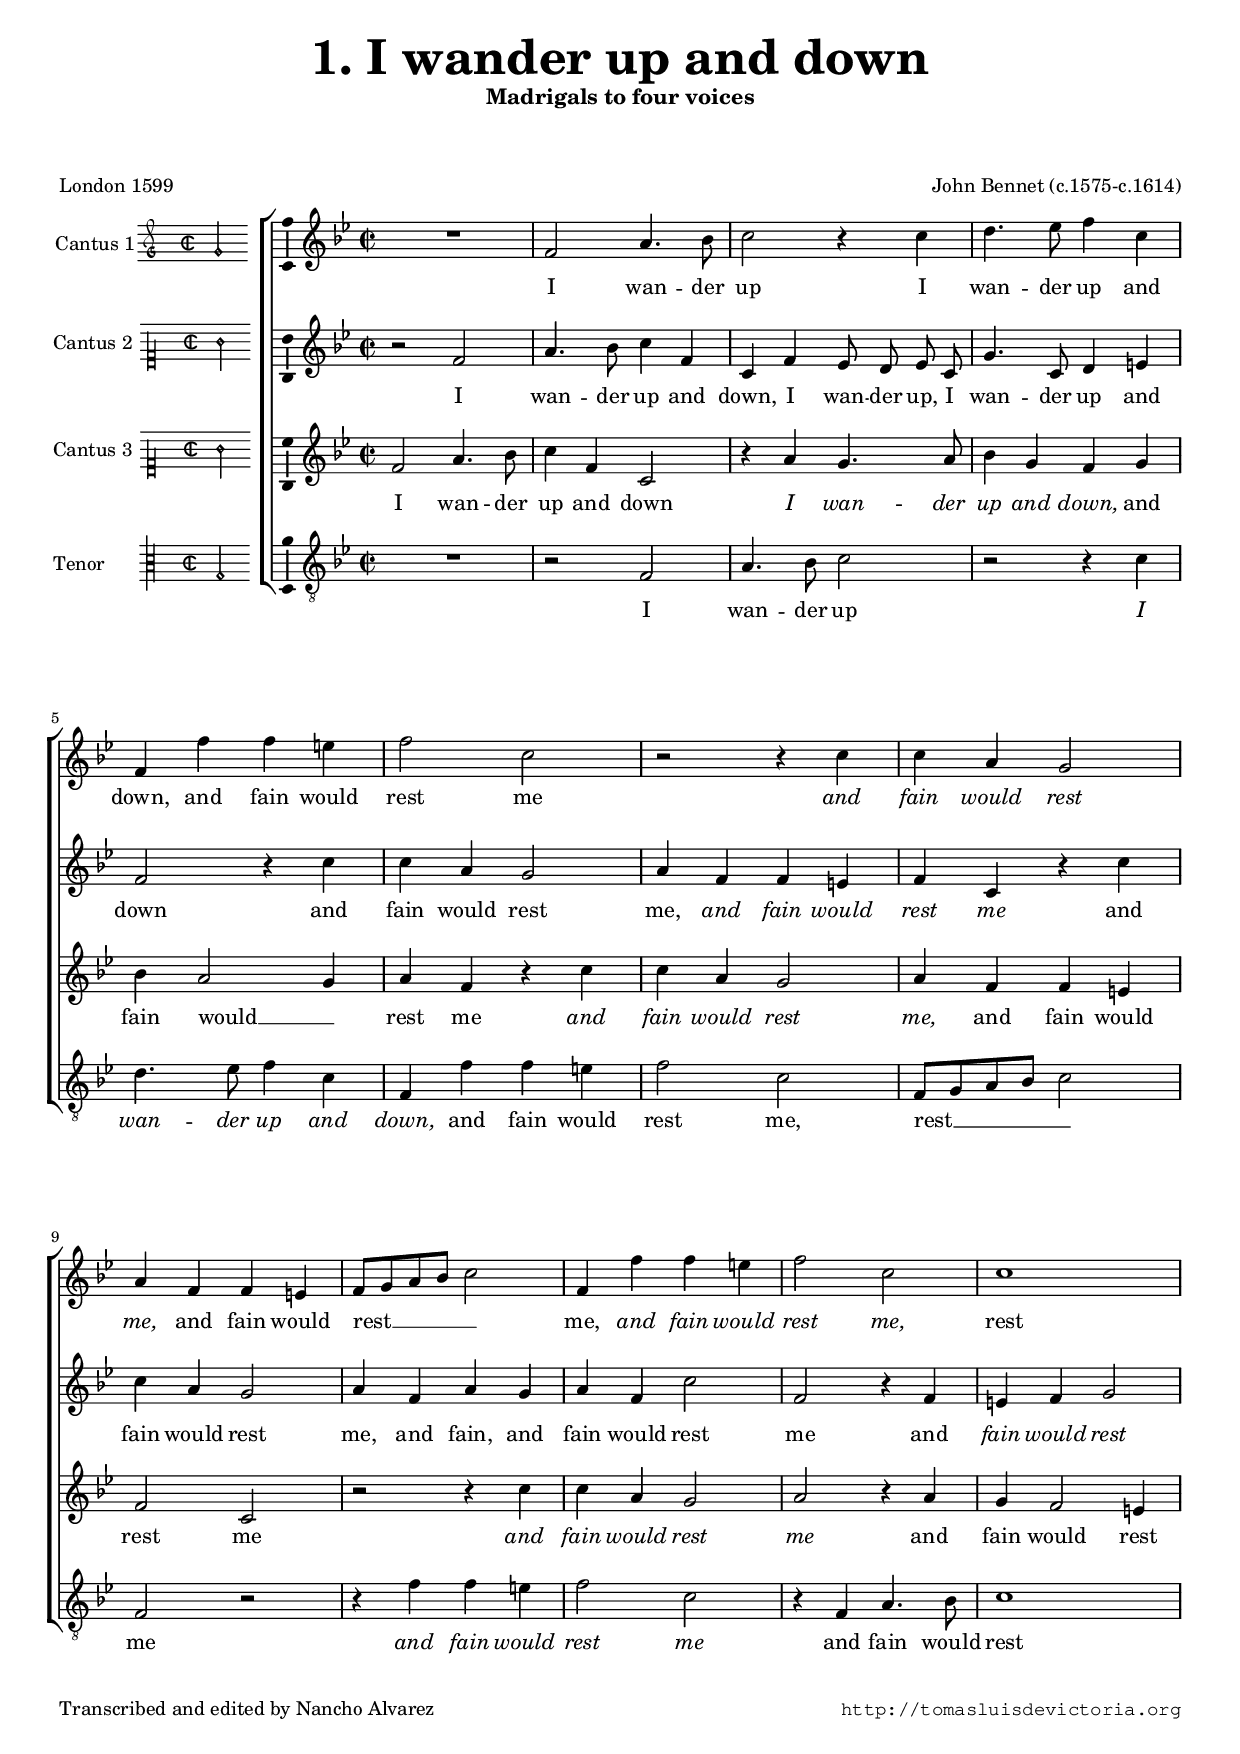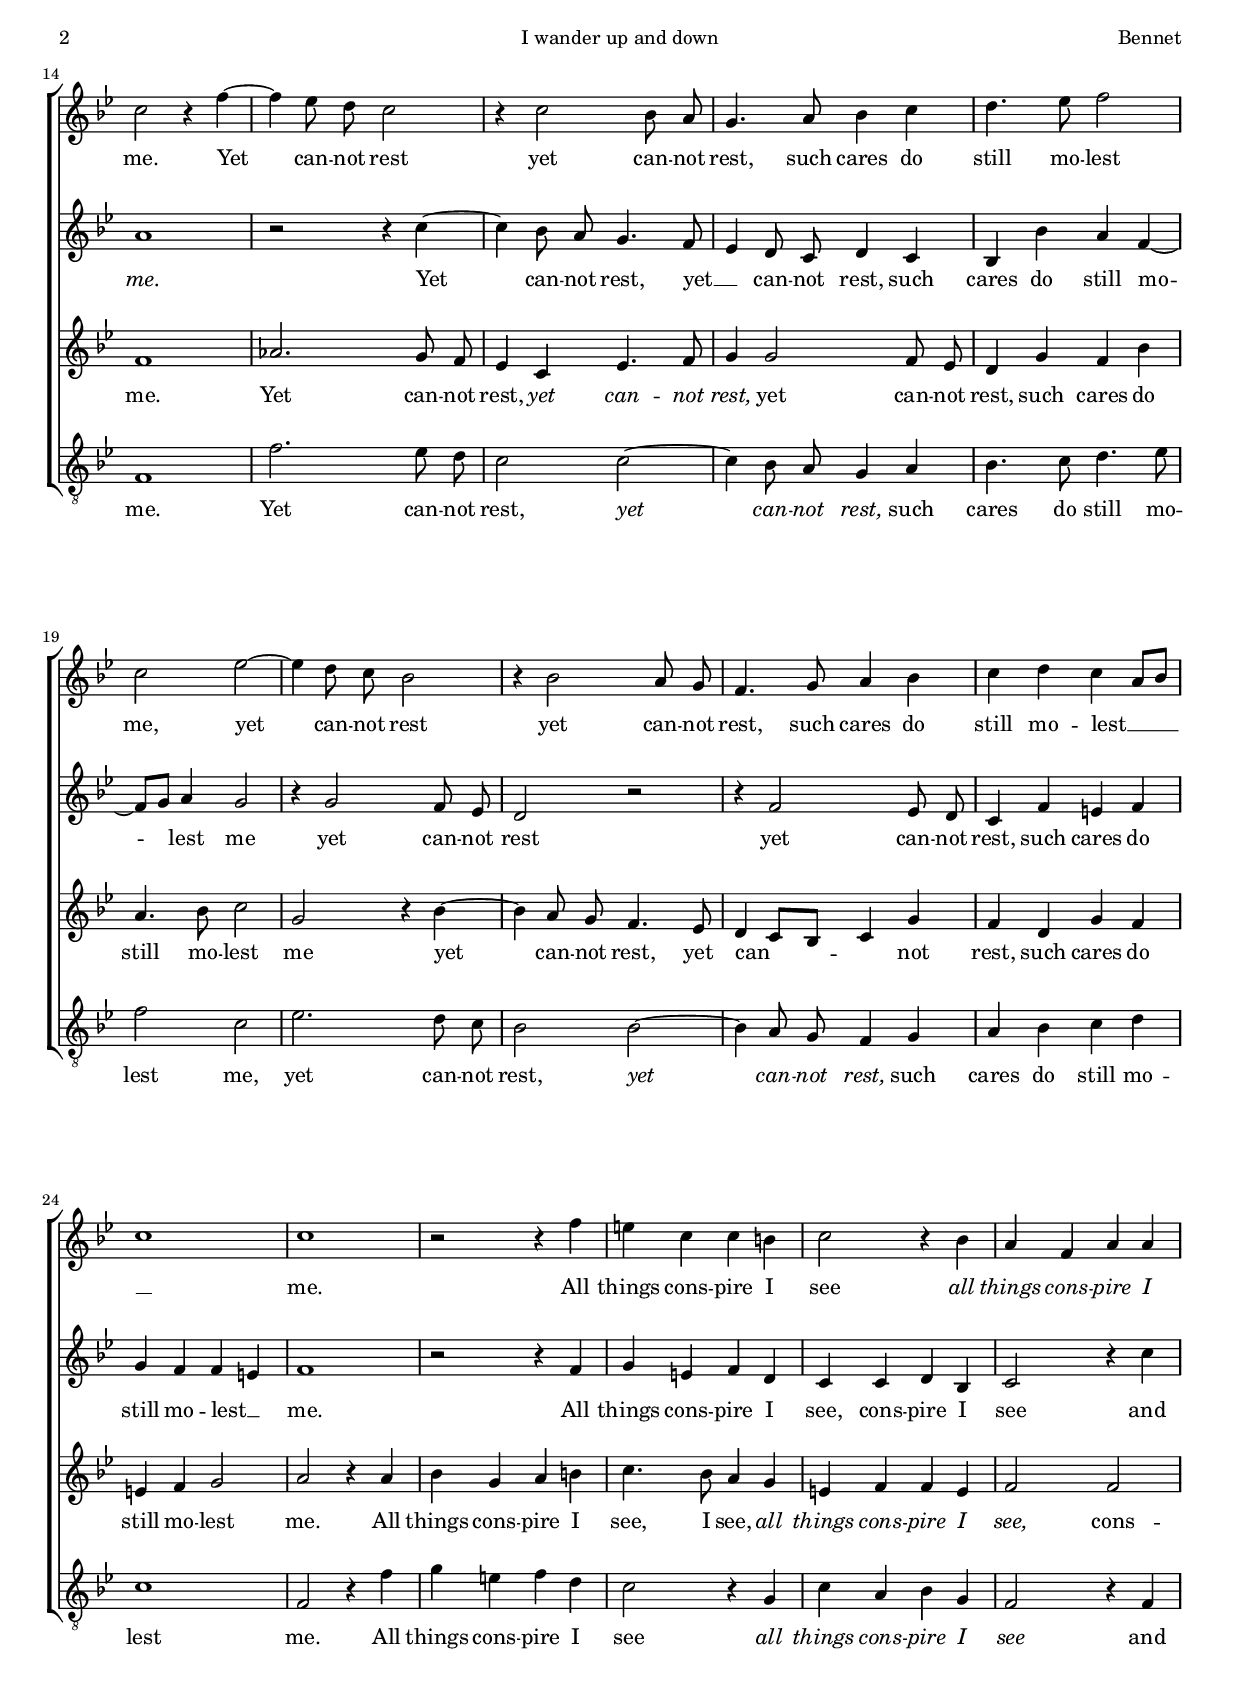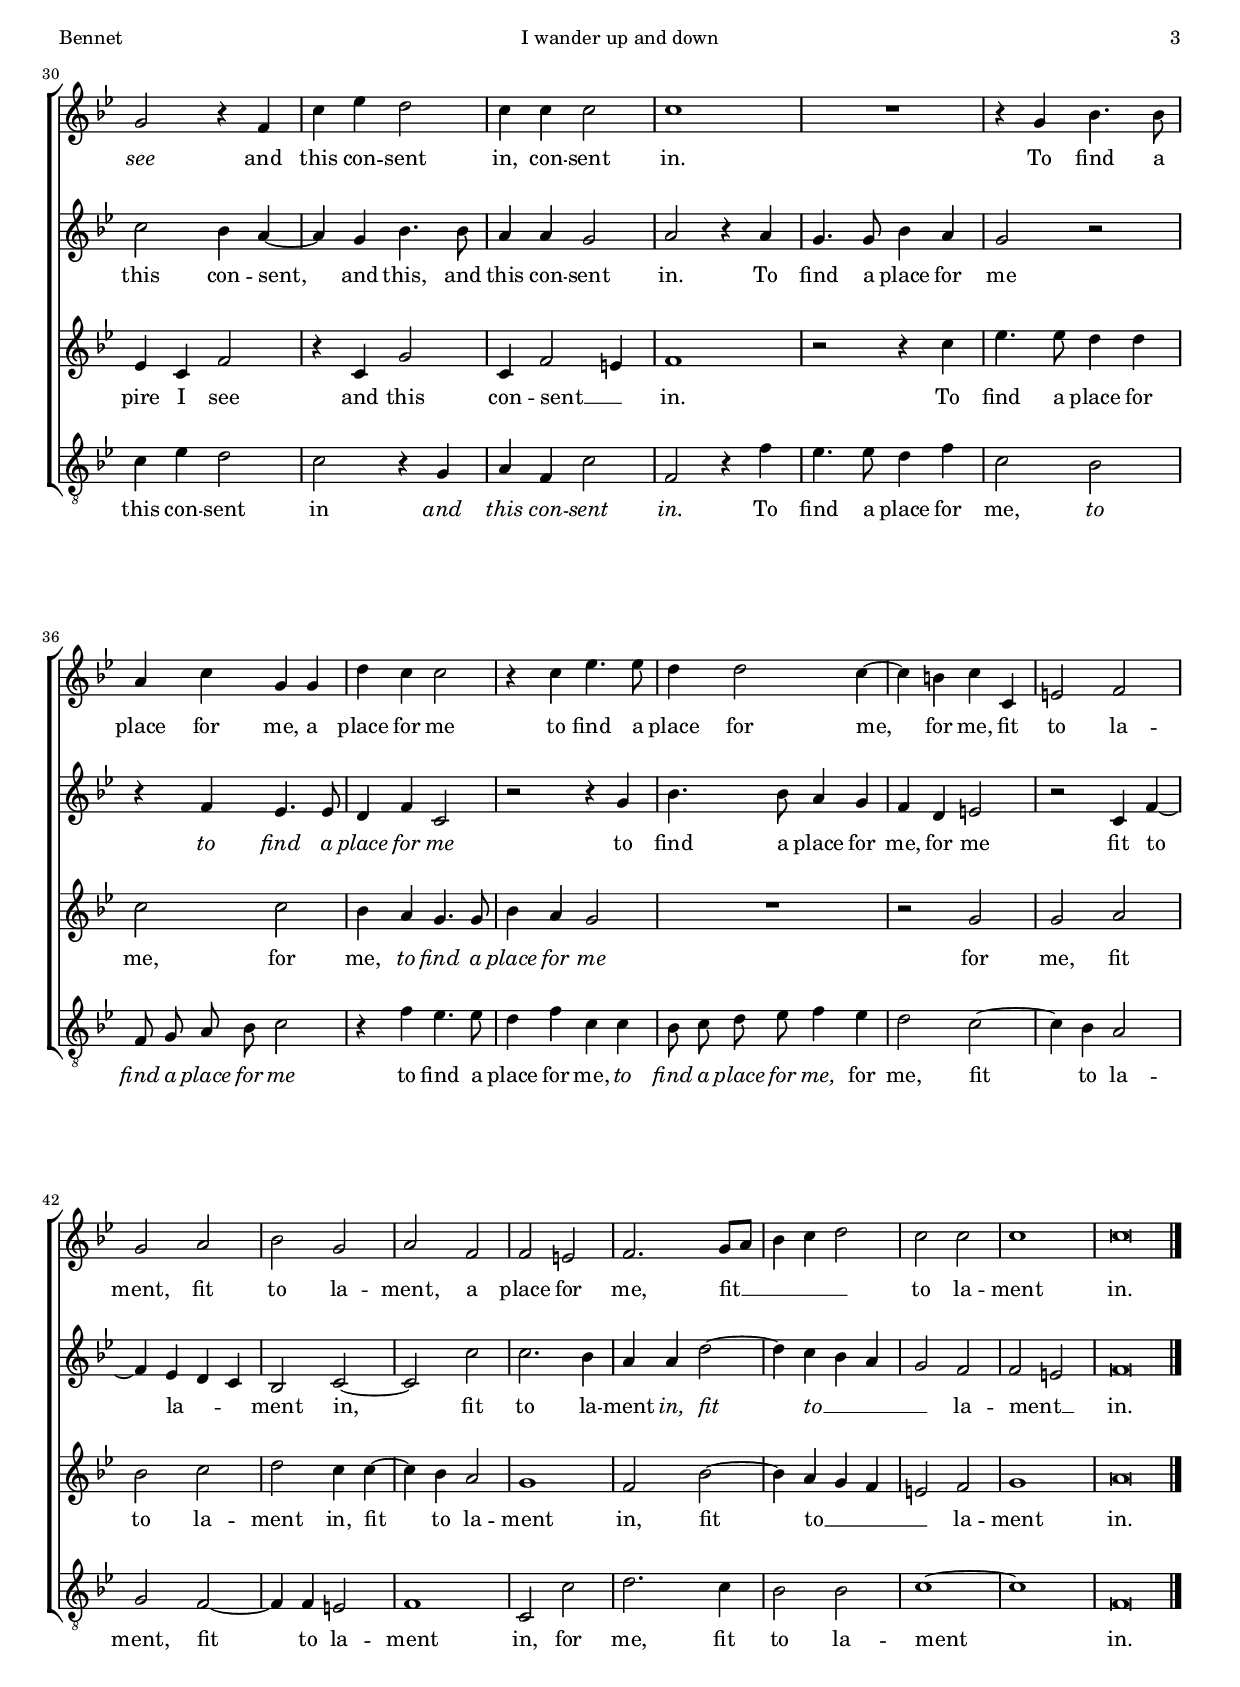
\version "2.18.0"

#(set-default-paper-size "a4")
#(set-global-staff-size 16.8)
#(ly:set-option 'point-and-click #f)
%mobile -s15.5 -i3.2

italicas=\override LyricText.font-shape = #'italic
rectas=\override LyricText.font-shape = #'upright
ss=\once \set suggestAccidentals = ##t
mtempo={\tempo 4 = 100}
mtempob={\tempo 4 = 50}
incipitwidth = 20


htitle="I wander up and down"
hcomposer="Bennet"

\header {
	title=\markup{\fontsize #4 "1. I wander up and down"}
	subtitle="Madrigals to four voices"
	subsubtitle=\markup{\null \vspace #2 }
	composer="John Bennet (c.1575-c.1614)"
        pdfauthor=\composer
	%opus="(-)"
	poet=\markup{"London 1599"} % Madrigalls to foure voyces newly published by Iohn Bennet his first works (1599)
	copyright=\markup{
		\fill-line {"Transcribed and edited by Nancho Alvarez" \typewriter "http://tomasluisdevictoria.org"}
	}
%	tagline=""
}

global={\key bes \major \time 2/2
        \skip 1*50 \bar "|."
}


cantus=\relative c'{
	R1
	f2 a4. bes8
	c2 r4 c
	d4. ees8 f4 c
	f, f' f e
	f2 c
	r2 r4 c
	c a g2
	a4 f f e
	f8[ g a bes] c2
	f,4 f' f e
	f2 c
	c1
	c2 r4 f ~
	f ees8 d c2
	r4 c2 bes8 a
	g4. a8 bes4 c
	d4. ees8 f2
	c ees2 ~
	ees4 d8 c bes2
	r4 bes2 a8 g 
	f4. g8 a4 bes
	c d c a8[ bes]
	c1
	c1
	r2 r4 f
	e c c b
	c2 r4 bes
	a f a a
	g2 r4 f
	c'4 ees d2
	c4 c c2
	c1
	R1
	r4 g bes4. bes8
	a4 c g g
	d' c c2
	r4 c ees4. ees8
	d4 d2
	c4 ~
	c b c c,
	e2 f
	g a
	bes g
	a f
	f e
	f2. g8[ a]
	bes4 c d2
	c c
	c1 
	c\breve*1/2
}

altus=\relative c'{
	r2 f2
	a4. bes8 c4 f,
	c f ees8 d ees c
	g'4. c,8 d4 e
	f2 r4 c'
	c a g2
	a4 f f e
	f c r c'
	c a g2
	a4 f a g
	a f c'2
	f, r4 f
	e4 f g2
	a1
	r2 r4 c ~
	c bes8 a g4. f8
	ees4 d8 c d4 c
	bes bes' a f ~
	f8[ g] a4 g2
	r4 g2 f8 ees
	d2 r
	r4 f2 ees8 d
	c4 f e f
	g f f e
	f1
	r2 r4 f
	g e f d
	c c d bes
	c2 r4 c'
	c2 bes4 a ~
	a4 g bes4. bes8
	a4 a g2
	a2 r4 a
	g4. g8 bes4 a
	g2 r
	r4 f ees4. ees8
	d4 f c2
	r2 r4 g'
	bes4. bes8 a4 g
	f4 d e2
	r2 c4 f ~
	f ees d c
	bes2 c ~
	c c'
	c2. bes4 
	a a d2 ~
	d4 c bes4 a
	g2 f 
	f e
	f\breve*1/2
}

tenor=\relative c'{
	f2 a4. bes8
	c4 f, c2
	r4 a' g4. a8
	bes4 g f g
	bes4 a2 g4
	a4 f r c'
	c a g2
	a4 f f e
	f2 c
	r2 r4 c'
	c a g2
	a2 r4 a
	g4 f2 e4
	f1
	aes2. g8 f
	ees4 c ees4. f8
	g4 g2 f8 ees
	d4 g f bes
	a4. bes8 c2
	g2 r4 bes ~
	bes4 a8 g f4. ees8
	d4 c8[ bes] c4 g'
	f d g f
	e f g2
	a2 r4 a
	bes4 g a b
	c4. bes8 a4 g
	e f f e
	f2 f
	ees4 c f2
	r4 c4 g'2
	c,4 f2 e4
	f1
	r2 r4 c'
	ees4. ees8 d4 d
	c2 c
	bes4 a g4. g8
	bes4 a g2
	R1
	r2 g
	g a
	bes c
	d c4 c ~
	c bes a2
	g1
	f2 bes ~
	bes4 a g f
	e2 f
	g1
	a\breve*1/2
}

bassus=\relative c{
	R1
	r2 f
	a4. bes8 c2
	r2 r4 c
	d4. ees8 f4 c
	f, f' f e
	f2 c
	f,8[ g a bes] c2
	f,2 r
	r4 f' f e
	f2 c
	r4 f, a4. bes8
	c1
	f,
	f'2. ees8 d
	c2 c ~
	c4 bes8 a g4 a
	bes4. c8 d4. ees8
	f2 c
	ees2. d8 c
	bes2 bes ~
	bes4 a8 g f4 g
	a bes c d
	c1
	f,2 r4 f'
	g e f d
	c2 r4 g
	c a bes g
	f2 r4 f
	c' ees d2
	c2 r4 g
	a f c'2
	f, r4 f'
	ees4. ees8 d4 f
	c2 bes
	f8 g a bes c2
	r4 f ees4. ees8
	d4 f c c
	bes8 c d ees f4 ees
	d2 c ~
	c4 bes a2
	g f ~
	f4 f e2
	f1
	c2 c'
	d2. c4
	bes2 bes
	c1 ~
	c
	f,\breve*1/2
}

textocantus=\lyricmode{
I wan -- der up
I wan -- der up and down, % downe
and fain would rest me % faine
\italicas and fain would rest me, \rectas
and fain would rest __ _ me,
\italicas and fain would rest me, \rectas
rest me.
Yet can -- not rest
yet can -- not rest,
such cares do still mo -- lest me,
yet can -- not rest
yet can -- not rest,
such cares do still mo -- lest __ _ _ me. % doe
All things cons -- pire I see
\italicas all things cons -- pire I see \rectas
and this con -- sent in,
con -- sent in.
To find a place for me,
a place for me
to find a place for me,
for me,
fit to la -- ment,
fit to la -- ment,
a place for me,
fit __ _ _ _ to la -- ment in.
}

textoaltus=\lyricmode{
I wan -- der up and down,
I wan -- der up,
I wan -- der up and down
and fain would rest me,
\italicas and fain would rest me \rectas
and fain would rest me,
and fain,
and fain would rest me
and \italicas fain would rest me. \rectas
Yet  can -- not rest,
yet __ _ can -- not rest,
such cares do still mo -- lest me
yet can -- not rest
yet can -- not rest,
such cares do still mo -- lest __ _ me.
All things cons -- pire I see,
cons -- pire I see
and this con -- sent,
and this, and this con -- sent in.
To find a place for me
\italicas to find a place for me \rectas
to find a place for me, for me
fit to la -- _ _ ment in,
fit to la -- ment
\italicas in, fit to __ _ _ _ \rectas % diferente
la -- ment __ _ in.
}

textotenor=\lyricmode{
I wan -- der up and down
\italicas I wan -- der up and down, \rectas
and fain would __ _ rest me
\italicas and fain would rest me, \rectas
and fain would rest me
\italicas and fain would rest me \rectas
and fain would rest me.
Yet can -- not rest,
\italicas yet can -- not rest, \rectas
yet can -- not rest,
such cares do still mo -- lest me
yet can -- not rest,
yet can -- _ _ not rest,
such cares do still mo -- lest me.
All things cons -- pire I see, I see,
\italicas all things cons -- pire I see, \rectas
cons -- pire I see
and this con -- sent __ _ in.
To find a place for me,
for me,
\italicas to find a place for me \rectas
for me,
fit to la -- ment in,
fit to la -- ment in,
fit to __ _ _ _ la -- ment in.
}

textobassus=\lyricmode{
I wan -- der up
\italicas I wan -- der up and down, \rectas
and fain would rest me,
rest __ _ me
\italicas and fain would rest me \rectas
and fain would rest me.
Yet can -- not rest,
\italicas yet can -- not rest, \rectas
such cares do still mo -- lest me,
yet can -- not rest,
\italicas yet can -- not rest, \rectas
such cares do still mo -- lest me.
All things cons -- pire I see
\italicas all things cons -- pire I see \rectas
and this con -- sent in
\italicas and this con -- sent in. \rectas
To find a place for me,
\italicas to find a place for me \rectas
to find a place for me,
\italicas to find a place for me, \rectas
for me,
fit to la -- ment,
fit to la -- ment in,
for me,
fit to la -- ment in.
}


incipitcantus=\markup{
	\score{
		{ 
		\set Staff.instrumentName="Cantus 1"
		\override NoteHead.style = #'neomensural
		\override Staff.TimeSignature.style = #'neomensural
		\cadenzaOn 
		\clef "petrucci-g"
		\key c \major
		\time 2/2
                g'2
		} 

	\layout { line-width=\incipitwidth indent = 0 }
	}
}

incipitaltus=\markup{
	\score{
		{ 
		\set Staff.instrumentName="Cantus 2 "
		\override NoteHead.style = #'neomensural 
		\override Staff.TimeSignature.style = #'neomensural
		\cadenzaOn 
		\clef "petrucci-c1"
		\key c \major
		\time 2/2
                g'2
		} 
	\layout { line-width=\incipitwidth indent = 0 }
	}
}


incipittenor=\markup{
	\score{
		{ 
		\set Staff.instrumentName="Cantus 3 "
		\override NoteHead.style = #'neomensural 
		\override Staff.TimeSignature.style = #'neomensural
		\cadenzaOn 
		\clef "petrucci-c1"
		\key c \major
		\time 2/2
                g'2
		} 
	\layout { line-width=\incipitwidth indent=0 }
	}
}

incipitbassus=\markup{
	\score{
		{ 
		\set Staff.instrumentName="Tenor      "
		\override NoteHead.style = #'neomensural
		\override Staff.TimeSignature.style = #'neomensural
		\cadenzaOn 
		\clef "petrucci-c3"
		\key c \major
		\time 2/2
                g2
		} 
	\layout { line-width=\incipitwidth indent = 0 }
	}
}

%\layout {
%       \context {\Voice
%               \remove Ligature_bracket_engraver
%               \consists Mensural_ligature_engraver
%       }
%       line-width=\incipitwidth
%       indent = 0
%}



\score {\transpose c' c'{
\new ChoirStaff<<

	\new Staff <<\global
	\new Voice="v1" {
		\set Staff.instrumentName=\incipitcantus
		%\set Staff.instrumentName="Cantus 1 "
		\clef "treble"
		\cantus }
	\new Lyrics \lyricsto "v1" {\textocantus }
	>>

	\new Staff <<\global
	\new Voice="v2" {
		\set Staff.instrumentName=\incipitaltus
		%\set Staff.instrumentName="Cantus 2"
		\clef "treble"
		\altus }
	\new Lyrics \lyricsto "v2" {\textoaltus }
	>>
	
	\new Staff <<\global
	\new Voice="v3" {
		\set Staff.instrumentName=\incipittenor
		%\set Staff.instrumentName="Cantus 3 "
		\clef "treble"
		\tenor }
	\new Lyrics \lyricsto "v3" {\textotenor }
	>>

	\new Staff <<\global
	\new Voice="v4" {
		\set Staff.instrumentName=\incipitbassus
		%\set Staff.instrumentName="Tenor    "
		\clef "G_8"
		\bassus }
	\new Lyrics \lyricsto "v4" {\textobassus }
	>>
	
>>

	} % transpose

\layout{ 
	\context {\Lyrics 
		\override VerticalAxisGroup.staff-affinity = #UP
		\override VerticalAxisGroup.nonstaff-relatedstaff-spacing =
			#'((basic-distance . 0) (minimum-distance . 0) (padding . 1))
		\override LyricText.font-size = #1.1
		\override LyricHyphen.minimum-distance = #0.5
	}
	\context {\Score 
		tempoHideNote = ##t
		\override BarNumber.padding = #2 
	}
	\context {\Voice 
		%melismaBusyProperties = #'()
		autoBeaming = ##f
	}
	\context {\Staff 
                %\RemoveEmptyStaves
                %\override VerticalAxisGroup.remove-first = ##t
		\override VerticalAxisGroup.staff-staff-spacing =
			#'((basic-distance . 11) (minimum-distance . 0) (padding . 1))
		\consists Ambitus_engraver 
		\override LigatureBracket.padding = #1
	}
}

%\midi { \mtempo }

}


\paper{
	evenHeaderMarkup=\markup  \fill-line { \fromproperty #'page:page-number-string \htitle \hcomposer }
	oddHeaderMarkup= \markup  \fill-line { \on-the-fly #not-first-page \hcomposer \on-the-fly #not-first-page \htitle \on-the-fly #not-first-page \fromproperty #'page:page-number-string }
	%system-count=6
	%page-count = 2
	ragged-last-bottom = ##f
	indent=3.6\cm
	system-system-spacing =
	#'((basic-distance . 20) (minimum-distance . 0) (padding . 5))
	top-system-spacing = % header
	#'((basic-distance . 8) (minimum-distance . 0) (padding . 0))
	last-bottom-spacing = % footer
	#'((basic-distance . 12) (minimum-distance . 0) (padding . 0))
	markup-system-spacing.padding = #1.5
}
